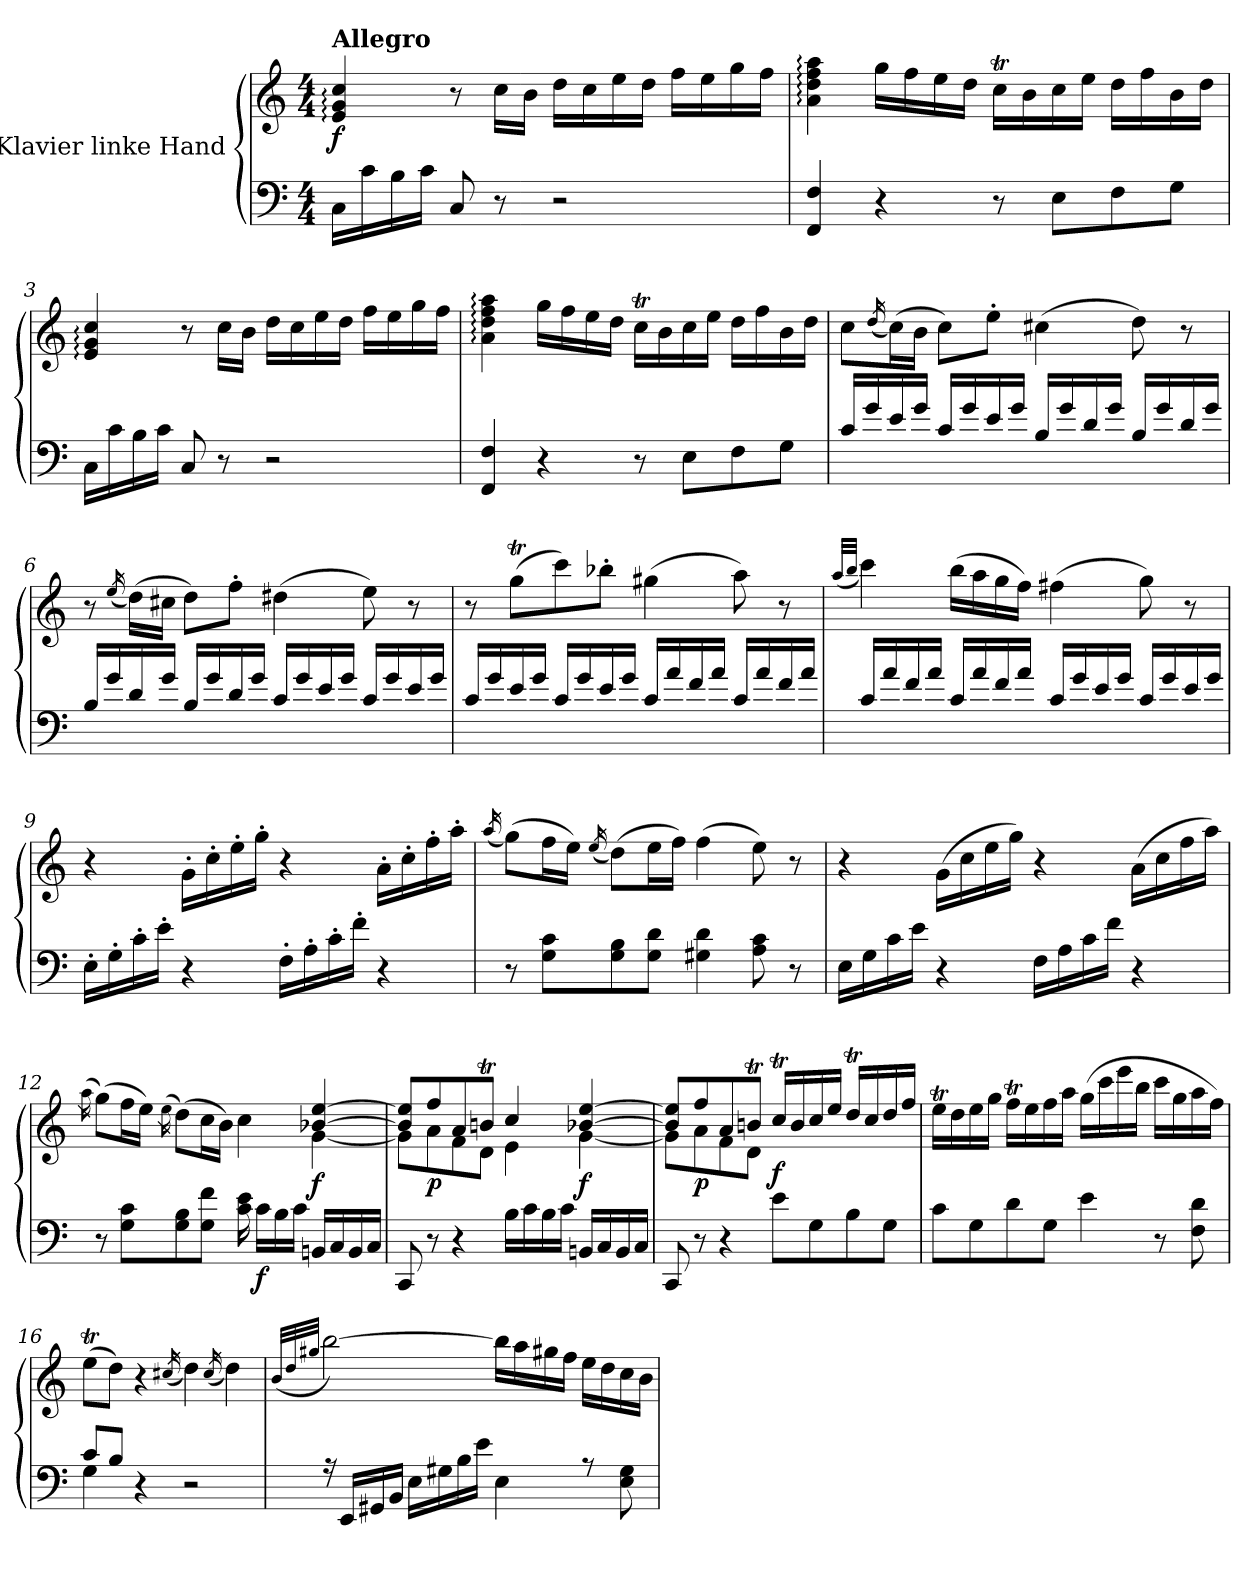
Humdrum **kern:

**kern	**kern	**dynam
*part1	*part1	*part1
*staff2	*staff1	*staff1/2
*I"Klavier linke Hand	*	*
*clefF4	*clefG2	*
*k[]	*k[]	*
*M4/4	*M4/4	*
=1	=1	=1
!	!LO:TX:a:B:t=Allegro	!
!	!	!LO:DY:b
16C\LL	4e/: 4g/: 4cc/:	f
16c\	.	.
16B\	.	.
16c\JJ	.	.
8C/	8r	.
8r	16cc\LL	.
.	16b\JJ	.
2r	16dd\LL	.
.	16cc\	.
.	16ee\	.
.	16dd\JJ	.
.	16ff\LL	.
.	16ee\	.
.	16gg\	.
.	16ff\JJ	.
=2	=2	=2
4FF/ 4F/	4a\: 4dd\: 4ff\: 4aa\:	.
4r	16gg\LL	.
.	16ff\	.
.	16ee\	.
.	16dd\JJ	.
8r	16ccT\LL	.
.	16b\	.
8E\L	16cc\	.
.	16ee\JJ	.
8F\	16dd\LL	.
.	16ff\	.
8G\J	16b\	.
.	16dd\JJ	.
!!LO:LB:g=z
=3	=3	=3
16C\LL	4e/: 4g/: 4cc/:	.
16c\	.	.
16B\	.	.
16c\JJ	.	.
8C/	8r	.
8r	16cc\LL	.
.	16b\JJ	.
2r	16dd\LL	.
.	16cc\	.
.	16ee\	.
.	16dd\JJ	.
.	16ff\LL	.
.	16ee\	.
.	16gg\	.
.	16ff\JJ	.
=4	=4	=4
4FF/ 4F/	4a\: 4dd\: 4ff\: 4aa\:	.
4r	16gg\LL	.
.	16ff\	.
.	16ee\	.
.	16dd\JJ	.
8r	16ccT\LL	.
.	16b\	.
8E\L	16cc\	.
.	16ee\JJ	.
8F\	16dd\LL	.
.	16ff\	.
8G\J	16b\	.
.	16dd\JJ	.
=5	=5	=5
16c/LL	8cc\L	.
16g/	.	.
.	(<16qdd/	.
16e/	(>16cc\L)	.
16g/JJ	16b\JJ	.
16c/LL	8cc\L)	.
16g/	.	.
16e/	8ee'\J	.
16g/JJ	.	.
16B/LL	(>4cc#X\	.
16g/	.	.
16d/	.	.
16g/JJ	.	.
16B/LL	8dd\)	.
16g/	.	.
16d/	8r	.
16g/JJ	.	.
!!LO:LB:g=z
=6	=6	=6
16B/LL	8r	.
16g/	.	.
.	(<16qee/	.
16d/	(>16dd\LL)	.
16g/JJ	16cc#X\JJ	.
16B/LL	8dd\L)	.
16g/	.	.
16d/	8ff'\J	.
16g/JJ	.	.
16c/LL	(>4dd#X\	.
16g/	.	.
16e/	.	.
16g/JJ	.	.
16c/LL	8ee\)	.
16g/	.	.
16e/	8r	.
16g/JJ	.	.
=7	=7	=7
16c/LL	8r	.
16g/	.	.
16e/	(>8ggT\L	.
16g/JJ	.	.
16c/LL	8ccc\)	.
16g/	.	.
16e/	8bb-X'\J	.
16g/JJ	.	.
16c/LL	(>4gg#X\	.
16a/	.	.
16f/	.	.
16a/JJ	.	.
16c/LL	8aa\)	.
16a/	.	.
16f/	8r	.
16a/JJ	.	.
!!LO:LB:g=z
=8	=8	=8
.	(<32qaa/LLL	.
.	32qbb/JJJ	.
16c/LL	4ccc\)	.
16a/	.	.
16f/	.	.
16a/JJ	.	.
16c/LL	(>16bb\LL	.
16a/	16aa\	.
16f/	16gg\	.
16a/JJ	16ff\JJ)	.
16c/LL	(>4ff#X\	.
16g/	.	.
16e/	.	.
16g/JJ	.	.
16c/LL	8gg\)	.
16g/	.	.
16e/	8r	.
16g/JJ	.	.
=9	=9	=9
16E'\LL	4r	.
16G'\	.	.
16c'\	.	.
16e'\JJ	.	.
4r	16g'\LL	.
.	16cc'\	.
.	16ee'\	.
.	16gg'\JJ	.
16F'\LL	4r	.
16A'\	.	.
16c'\	.	.
16f'\JJ	.	.
4r	16a'\LL	.
.	16cc'\	.
.	16ff'\	.
.	16aa'\JJ	.
!!LO:LB:g=z
=10	=10	=10
.	(<16qaa/	.
8r	(>8gg\L)	.
8G\ 8c\L	16ff\L	.
.	16ee\JJ)	.
.	(<16qee/	.
8G\ 8B\	(>8dd\L)	.
8G\ 8d\J	16ee\L	.
.	16ff\JJ)	.
4G#X\ 4d\	(>4ff\	.
8A\ 8c\	8ee\)	.
8r	8r	.
=11	=11	=11
16E\LL	4r	.
16G\	.	.
16c\	.	.
16e\JJ	.	.
4r	(>16g\LL	.
.	16cc\	.
.	16ee\	.
.	16gg\JJ)	.
16F\LL	4r	.
16A\	.	.
16c\	.	.
16f\JJ	.	.
4r	(>16a\LL	.
.	16cc\	.
.	16ff\	.
.	16aa\JJ)	.
=12	=12	=12
.	(>16qaa\	.
*	*^	*
8r	(>8gg\L)	2.ryy	.
8G\ 8c\L	16ff\L	.	.
.	16ee\JJ)	.	.
.	(>16qee\	.	.
8G\ 8B\	(>8dd\L)	.	.
8G\ 8f\J	16cc\L	.	.
.	16b\JJ)	.	.
16c\ 16e\	4cc\	.	.
!	!	!	!LO:DY:b=2
16c\LL	.	.	f
16B\	.	.	.
16c\JJ	.	.	.
!	!	!	!LO:DY:b
16BBn/LL	[4b-X/ [4ee/	[4g\	f
16C/	.	.	.
16BB/	.	.	.
16C/JJ	.	.	.
!!LO:LB:g=z	!!
=13	=13	=13	=13
8CC/	8b-/] 8ee/]L	8g\L]	.
!	!	!	!LO:DY:b
8r	8ff/	8a\	p
4r	8a/	8f\	.
.	8bnt/J	8d\J	.
16B\LL	4cc/	4e\	.
16c\	.	.	.
16B\	.	.	.
16c\JJ	.	.	.
!	!	!	!LO:DY:b
16BBn/LL	[4b-X/ [4ee/	[4g\	f
16C/	.	.	.
16BB/	.	.	.
16C/JJ	.	.	.
=14	=14	=14	=14
8CC/	8b-/] 8ee/]L	8g\L]	.
!	!	!	!LO:DY:b
8r	8ff/	8a\	p
4r	8a/	8f\	.
.	8bnt/J	8d\J	.
!	!	!	!LO:DY:b
8e\L	16ccT/LL	2ryy	f
.	16b/	.	.
8G\	16cc/	.	.
.	16ee/JJ	.	.
8B\	16ddT/LL	.	.
.	16cc/	.	.
8G\J	16dd/	.	.
.	16ff/JJ	.	.
*	*v	*v	*
=15	=15	=15
8c\L	16eet\LL	.
.	16dd\	.
8G\	16ee\	.
.	16gg\JJ	.
8d\	16ffT\LL	.
.	16ee\	.
8G\J	16ff\	.
.	16aa\JJ	.
4e\	(>16gg\LL	.
.	16ccc\	.
.	16eee\	.
.	16bb\JJ	.
8r	16ccc\LL	.
.	16gg\	.
8F\ 8d\	16aa\	.
.	16ff\JJ)	.
!!LO:PB:g=z
=16	=16	=16
*^	*	*
8c/L	4G\	(>8eet\L	.
8B/J	.	8dd\J)	.
4r	2.ryy	4r	.
.	.	(<16qcc#X/	.
2r	.	4dd\)	.
.	.	(<16qcc#/	.
.	.	4dd\)	.
=17	=17	=17	=17
.	.	(<32qb/LLL	.
.	.	32qdd/	.
.	.	32qgg#X/JJJ	.
1rcyy	16rA	[2bb\)	.
.	16EE/LL	.	.
.	16GG#X/	.	.
.	16BB/JJ	.	.
.	16E\LL	.	.
.	16G#X\	.	.
.	16B\	.	.
.	16e\JJ	.	.
.	4E\	16bb\LL]	.
.	.	16aa\	.
.	.	16gg#\	.
.	.	16ff\JJ	.
.	8rA	16ee\LL	.
.	.	16dd\	.
.	8E\ 8G#\	16cc\	.
.	.	16b\JJ	.
*v	*v	*	*
=	=	=
*-	*-	*-
